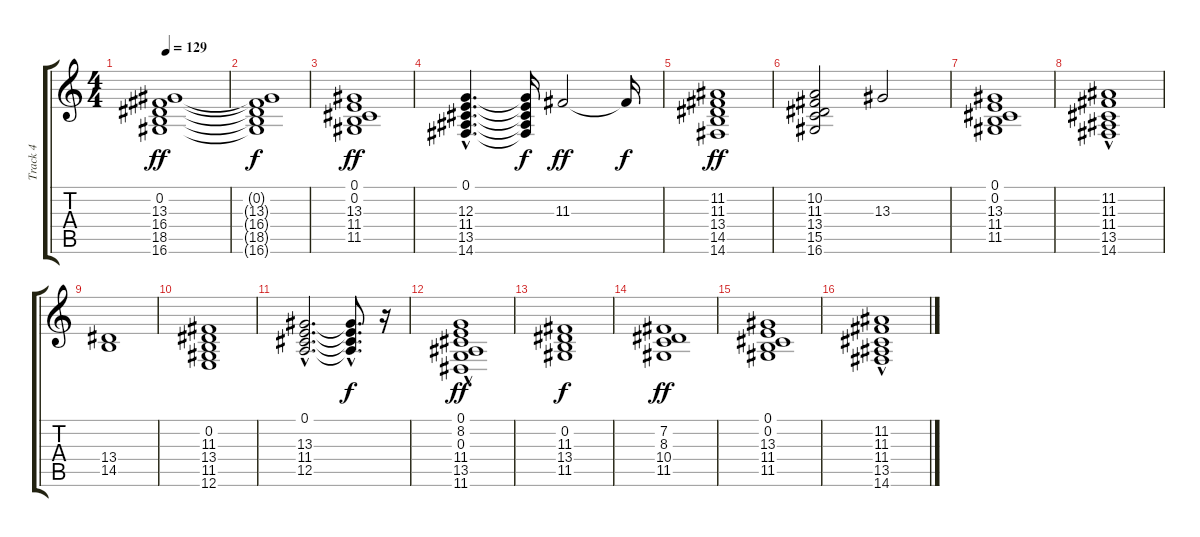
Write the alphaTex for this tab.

\track ("Track 4" "Track 4") {instrument stringensemble1}
\staff {score tabs}
\tuning (E4 B3 G3 D3 A2 E2) {hide}
\ts (4 4)
\tempo 129
\clef g2
\ks c
(0.2 13.3 16.4 18.5 16.6).1{dy ff} |
(0.2{t} 13.3{t} 16.4{t} 18.5{t} 16.6{t}).1{dy f} |
(0.1 0.2 13.3 11.4 11.5).1{dy ff} |
(0.1{hac} 12.3{hac} 11.4{hac} 13.5{hac} 14.6{hac}).4{d} (0.1{t} 12.3{t} 11.4{t} 13.5{t} 14.6{t}).16{dy f} 11.3.2{dy ff} 11.3{t}.16{dy f} |
(11.2 11.3 13.4 14.5 14.6).1{dy ff} |
(10.2 11.3 13.4 15.5 16.6).2 13.3.2 |
(0.1 0.2 13.3 11.4 11.5).1 |
(11.2 11.3 11.4{hac} 13.5{hac} 14.6).1 |
(13.4 14.5).1 |
(0.2 11.3 13.4 11.5 12.6).1 |
(0.1{hac} 13.3{hac} 11.4{hac} 12.5{hac}).2{d} (0.1{hac t} 13.3{hac t} 11.4{hac t} 12.5{hac t}).8{d dy f} r.16 |
(0.1{hac} 8.2{hac} 0.3{hac} 11.4{hac} 13.5{hac} 11.6).1{dy ff} |
(0.2 11.3 13.4 11.5).1{dy f} |
(7.2 8.3 10.4 11.5).1{dy ff} |
(0.1 0.2 13.3 11.4 11.5).1 |
(11.2 11.3 11.4{hac} 13.5{hac} 14.6).1
